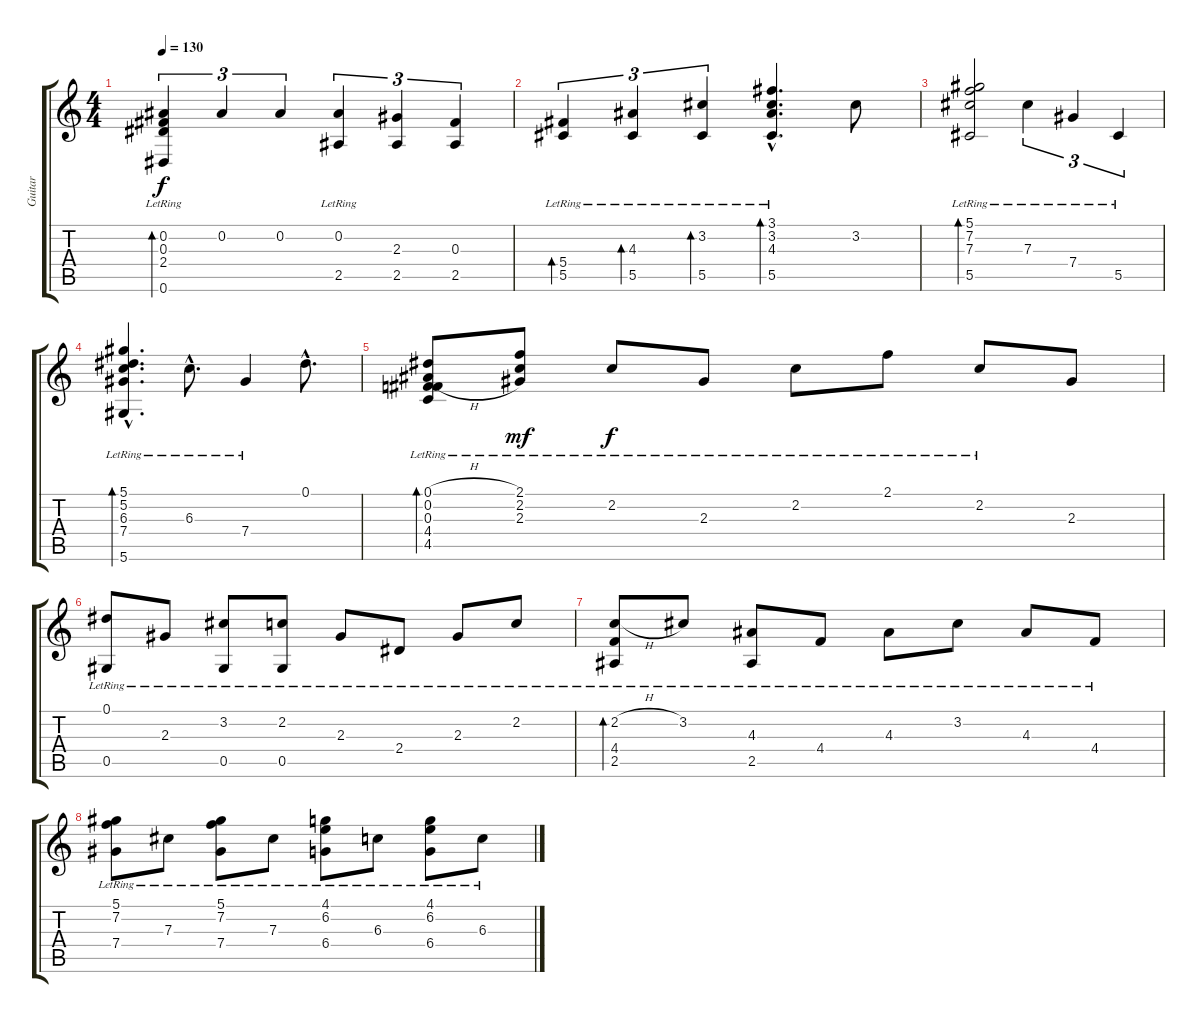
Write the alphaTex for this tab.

\track ("Guitar" "Guitar") {instrument acousticguitarsteel}
\staff {score tabs}
\tuning (Eb4 Bb3 Gb3 Db3 Ab2 Eb2) {hide}
\ts (4 4)
\tempo 130
\clef g2
\ks c
(0.2 0.3{lr} 2.4{lr} 0.6{lr}).4{tu (3 2) bd 120 dy f} 0.2.4{tu (3 2)} 0.2.4{tu (3 2)} (0.2{lr} 2.5).4{tu (3 2)} (2.3 2.5).4{tu (3 2)} (0.3 2.5).4{tu (3 2)} |
(5.4{lr} 5.5).4{tu (3 2) bd 480} (4.3{lr} 5.5).4{tu (3 2) bd 480} (3.2{lr} 5.5).4{tu (3 2) bd 480} (3.1{hac} 3.2{hac} 4.3{hac lr} 5.5{hac lr}).4{d bd 120} 3.2.8 |
(5.1{lr} 7.2{lr} 7.3{lr} 5.5{lr}).2{bd 120} 7.3{lr}.4{tu (3 2)} 7.4{lr}.4{tu (3 2)} 5.5{lr}.4{tu (3 2)} |
(5.1{hac} 5.2{hac lr} 6.3{hac lr} 7.4{hac lr} 5.6{hac lr}).4{d bd 120} 6.3{hac lr}.8{d} 7.4{lr}.4 0.1{hac}.8{d} |
(0.1{h} 0.2{h} 0.3{h} 4.4{lr} 4.5{lr}).8{bd 480} (2.1{lr} 2.2{lr} 2.3{lr}).8{dy mf} 2.2{lr}.8{dy f} 2.3{lr}.8 2.2{lr}.8 2.1{lr}.8 2.2{lr}.8 2.3.8 |
(0.1{lr} 0.5{lr}).8 2.3{lr}.8 (3.2{lr} 0.5).8 (2.2{lr} 0.5{lr}).8 2.3{lr}.8 2.4{lr}.8 2.3{lr}.8 2.2{lr}.8 |
(2.2{h} 4.4{lr} 2.5{lr}).8{bd 240} 3.2{lr}.8 (4.3{lr} 2.5{lr}).8 4.4{lr}.8 4.3{lr}.8 3.2{lr}.8 4.3{lr}.8 4.4{lr}.8 |
(5.1{lr} 7.2{lr} 7.4{lr}).8 7.3{lr}.8 (5.1{lr} 7.2{lr} 7.4{lr}).8 7.3{lr}.8 (4.1{lr} 6.2{lr} 6.4{lr}).8 6.3{lr}.8 (4.1{lr} 6.2{lr} 6.4{lr}).8 6.3{lr}.8
